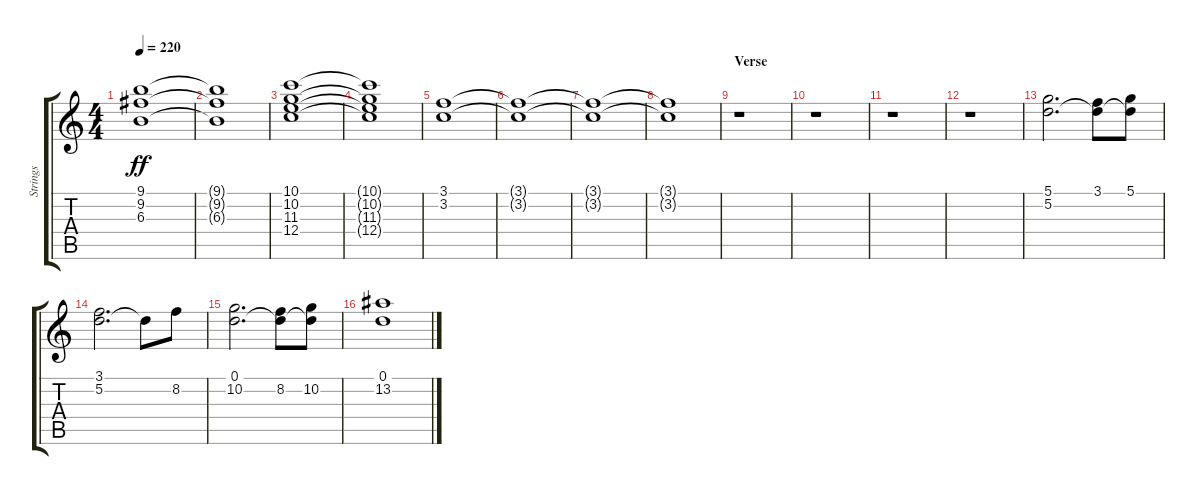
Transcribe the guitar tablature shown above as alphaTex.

\track ("Strings" "Strings") {instrument electricguitarclean}
\staff {score tabs}
\tuning (D4 A3 F3 C3 G2 C2) {hide}
\ts (4 4)
\tempo 220
\clef g2
\ks aminor
(9.1 9.2 6.3).1{dy ff} |
(9.1{t} 9.2{t} 6.3{t}).1 |
(10.1 10.2 11.3 12.4).1 |
(10.1{t} 10.2{t} 11.3{t} 12.4{t}).1 |
(3.1 3.2).1 |
(3.1{t} 3.2{t}).1 |
(3.1{t} 3.2{t}).1 |
(3.1{t} 3.2{t}).1 |
\section ("" "Verse")
r.1 |
r.1 |
r.1 |
r.1 |
(5.1 5.2).2{d} (3.1 5.2{t}).8 (5.1 5.2{t}).8 |
(3.1 5.2).2{d} 5.2{t}.8 8.2.8 |
(0.1 10.2).2{d} (0.1{t} 8.2).8 (0.1{t} 10.2).8 |
(0.1 13.2).1
